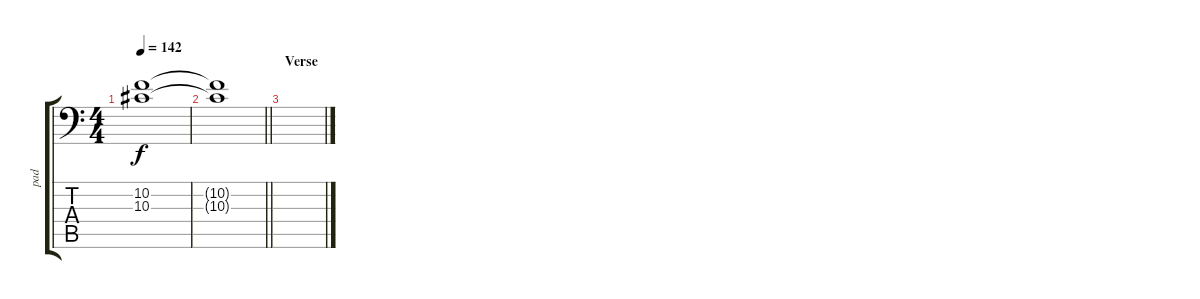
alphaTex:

\track ("pad" "pad") {instrument pad2warm}
\staff {score tabs}
\tuning (C4 G3 Eb3 Bb2 F2 Bb1) {hide}
\ts (4 4)
\tempo 142
\clef f4
\ks c
(10.2{t} 10.3{t}).1{dy f} |
\barLineRight lightlight
(10.2{t} 10.3{t}).1 |
\section ("" "Verse ")
